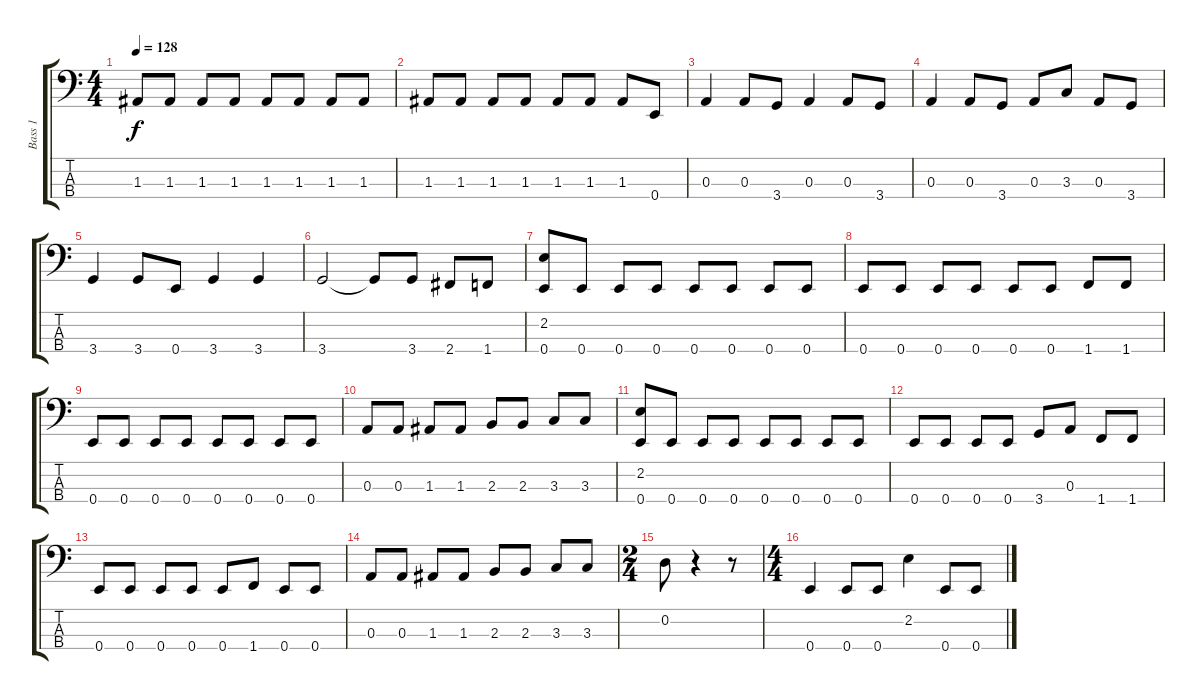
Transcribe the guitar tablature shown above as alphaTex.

\track ("Bass 1" "Bass 1") {instrument electricbasspick}
\staff {score tabs}
\tuning (G2 D2 A1 E1) {hide}
\ts (4 4)
\tempo 128
\clef f4
\ks c
1.3.8{dy f} 1.3.8 1.3.8 1.3.8 1.3.8 1.3.8 1.3.8 1.3.8 |
1.3.8 1.3.8 1.3.8 1.3.8 1.3.8 1.3.8 1.3.8 0.4.8 |
0.3.4 0.3.8 3.4.8 0.3.4 0.3.8 3.4.8 |
0.3.4 0.3.8 3.4.8 0.3.8 3.3.8 0.3.8 3.4.8 |
3.4.4 3.4.8 0.4.8 3.4.4 3.4.4 |
3.4.2 3.4{t}.8 3.4.8 2.4.8 1.4.8 |
(2.2 0.4).8 0.4.8 0.4.8 0.4.8 0.4.8 0.4.8 0.4.8 0.4.8 |
0.4.8 0.4.8 0.4.8 0.4.8 0.4.8 0.4.8 1.4.8 1.4.8 |
0.4.8 0.4.8 0.4.8 0.4.8 0.4.8 0.4.8 0.4.8 0.4.8 |
0.3.8 0.3.8 1.3.8 1.3.8 2.3.8 2.3.8 3.3.8 3.3.8 |
(2.2 0.4).8 0.4.8 0.4.8 0.4.8 0.4.8 0.4.8 0.4.8 0.4.8 |
0.4.8 0.4.8 0.4.8 0.4.8 3.4.8 0.3.8 1.4.8 1.4.8 |
0.4.8 0.4.8 0.4.8 0.4.8 0.4.8 1.4.8 0.4.8 0.4.8 |
0.3.8 0.3.8 1.3.8 1.3.8 2.3.8 2.3.8 3.3.8 3.3.8 |
\ts (2 4)
0.2.8 r.4 r.8 |
\ts (4 4)
0.4.4 0.4.8 0.4.8 2.2.4 0.4.8 0.4.8
